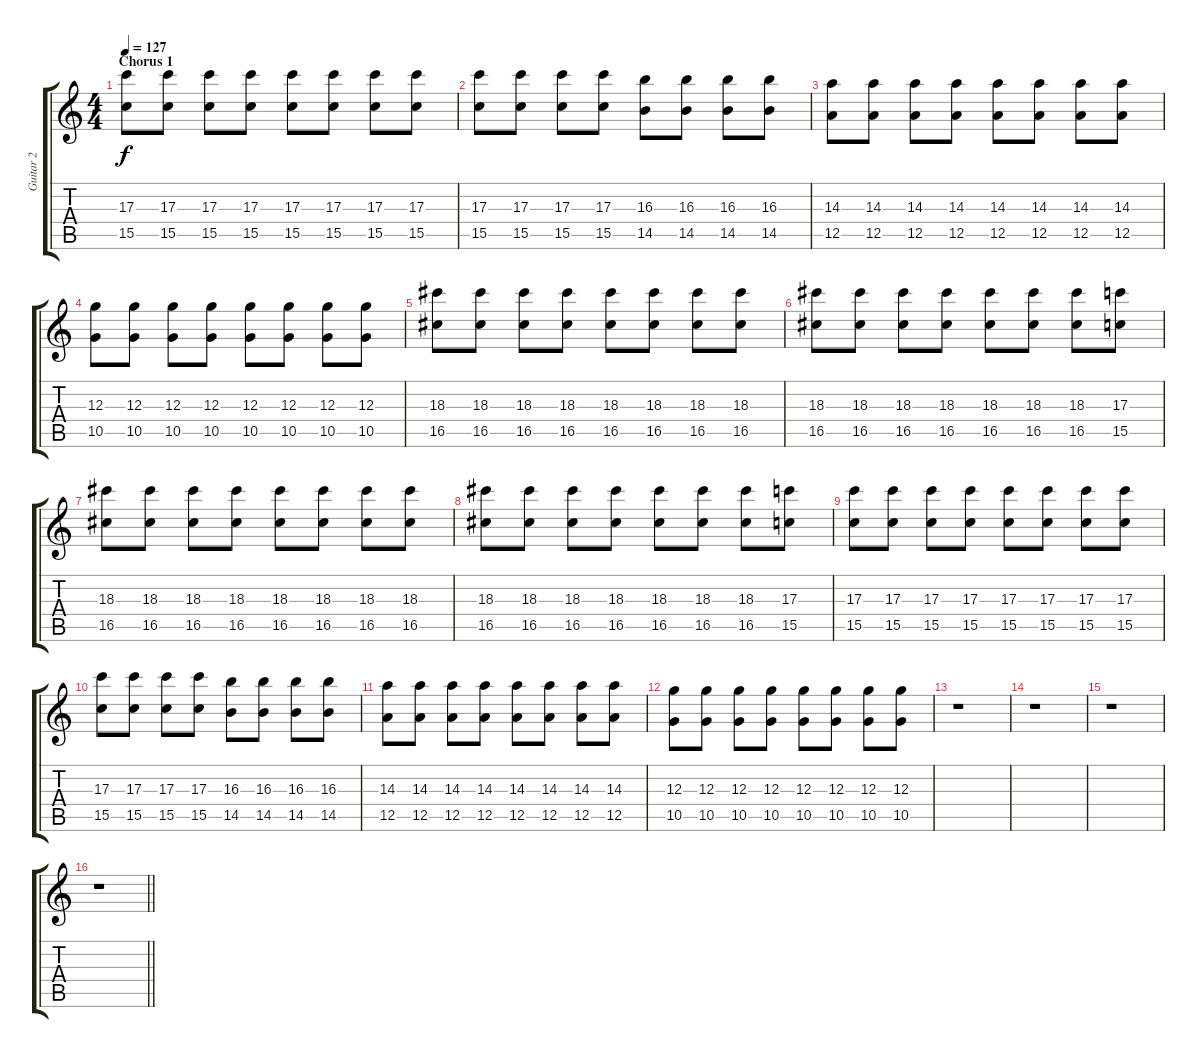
\track ("Guitar 2" "Guitar 2") {instrument distortionguitar}
\staff {score tabs}
\tuning (E4 B3 G3 D3 A2 E2) {hide}
\ts (4 4)
\section ("" "Chorus 1")
\tempo 127
\clef g2
\ks c
(17.3 15.5).8{dy f} (17.3 15.5).8 (17.3 15.5).8 (17.3 15.5).8 (17.3 15.5).8 (17.3 15.5).8 (17.3 15.5).8 (17.3 15.5).8 |
(17.3 15.5).8 (17.3 15.5).8 (17.3 15.5).8 (17.3 15.5).8 (16.3 14.5).8 (16.3 14.5).8 (16.3 14.5).8 (16.3 14.5).8 |
(14.3 12.5).8 (14.3 12.5).8 (14.3 12.5).8 (14.3 12.5).8 (14.3 12.5).8 (14.3 12.5).8 (14.3 12.5).8 (14.3 12.5).8 |
(12.3 10.5).8 (12.3 10.5).8 (12.3 10.5).8 (12.3 10.5).8 (12.3 10.5).8 (12.3 10.5).8 (12.3 10.5).8 (12.3 10.5).8 |
(18.3 16.5).8 (18.3 16.5).8 (18.3 16.5).8 (18.3 16.5).8 (18.3 16.5).8 (18.3 16.5).8 (18.3 16.5).8 (18.3 16.5).8 |
(18.3 16.5).8 (18.3 16.5).8 (18.3 16.5).8 (18.3 16.5).8 (18.3 16.5).8 (18.3 16.5).8 (18.3 16.5).8 (17.3 15.5).8 |
(18.3 16.5).8 (18.3 16.5).8 (18.3 16.5).8 (18.3 16.5).8 (18.3 16.5).8 (18.3 16.5).8 (18.3 16.5).8 (18.3 16.5).8 |
(18.3 16.5).8 (18.3 16.5).8 (18.3 16.5).8 (18.3 16.5).8 (18.3 16.5).8 (18.3 16.5).8 (18.3 16.5).8 (17.3 15.5).8 |
(17.3 15.5).8 (17.3 15.5).8 (17.3 15.5).8 (17.3 15.5).8 (17.3 15.5).8 (17.3 15.5).8 (17.3 15.5).8 (17.3 15.5).8 |
(17.3 15.5).8 (17.3 15.5).8 (17.3 15.5).8 (17.3 15.5).8 (16.3 14.5).8 (16.3 14.5).8 (16.3 14.5).8 (16.3 14.5).8 |
(14.3 12.5).8 (14.3 12.5).8 (14.3 12.5).8 (14.3 12.5).8 (14.3 12.5).8 (14.3 12.5).8 (14.3 12.5).8 (14.3 12.5).8 |
(12.3 10.5).8 (12.3 10.5).8 (12.3 10.5).8 (12.3 10.5).8 (12.3 10.5).8 (12.3 10.5).8 (12.3 10.5).8 (12.3 10.5).8 |
r.1 |
r.1 |
r.1 |
\barLineRight lightlight
r.1
